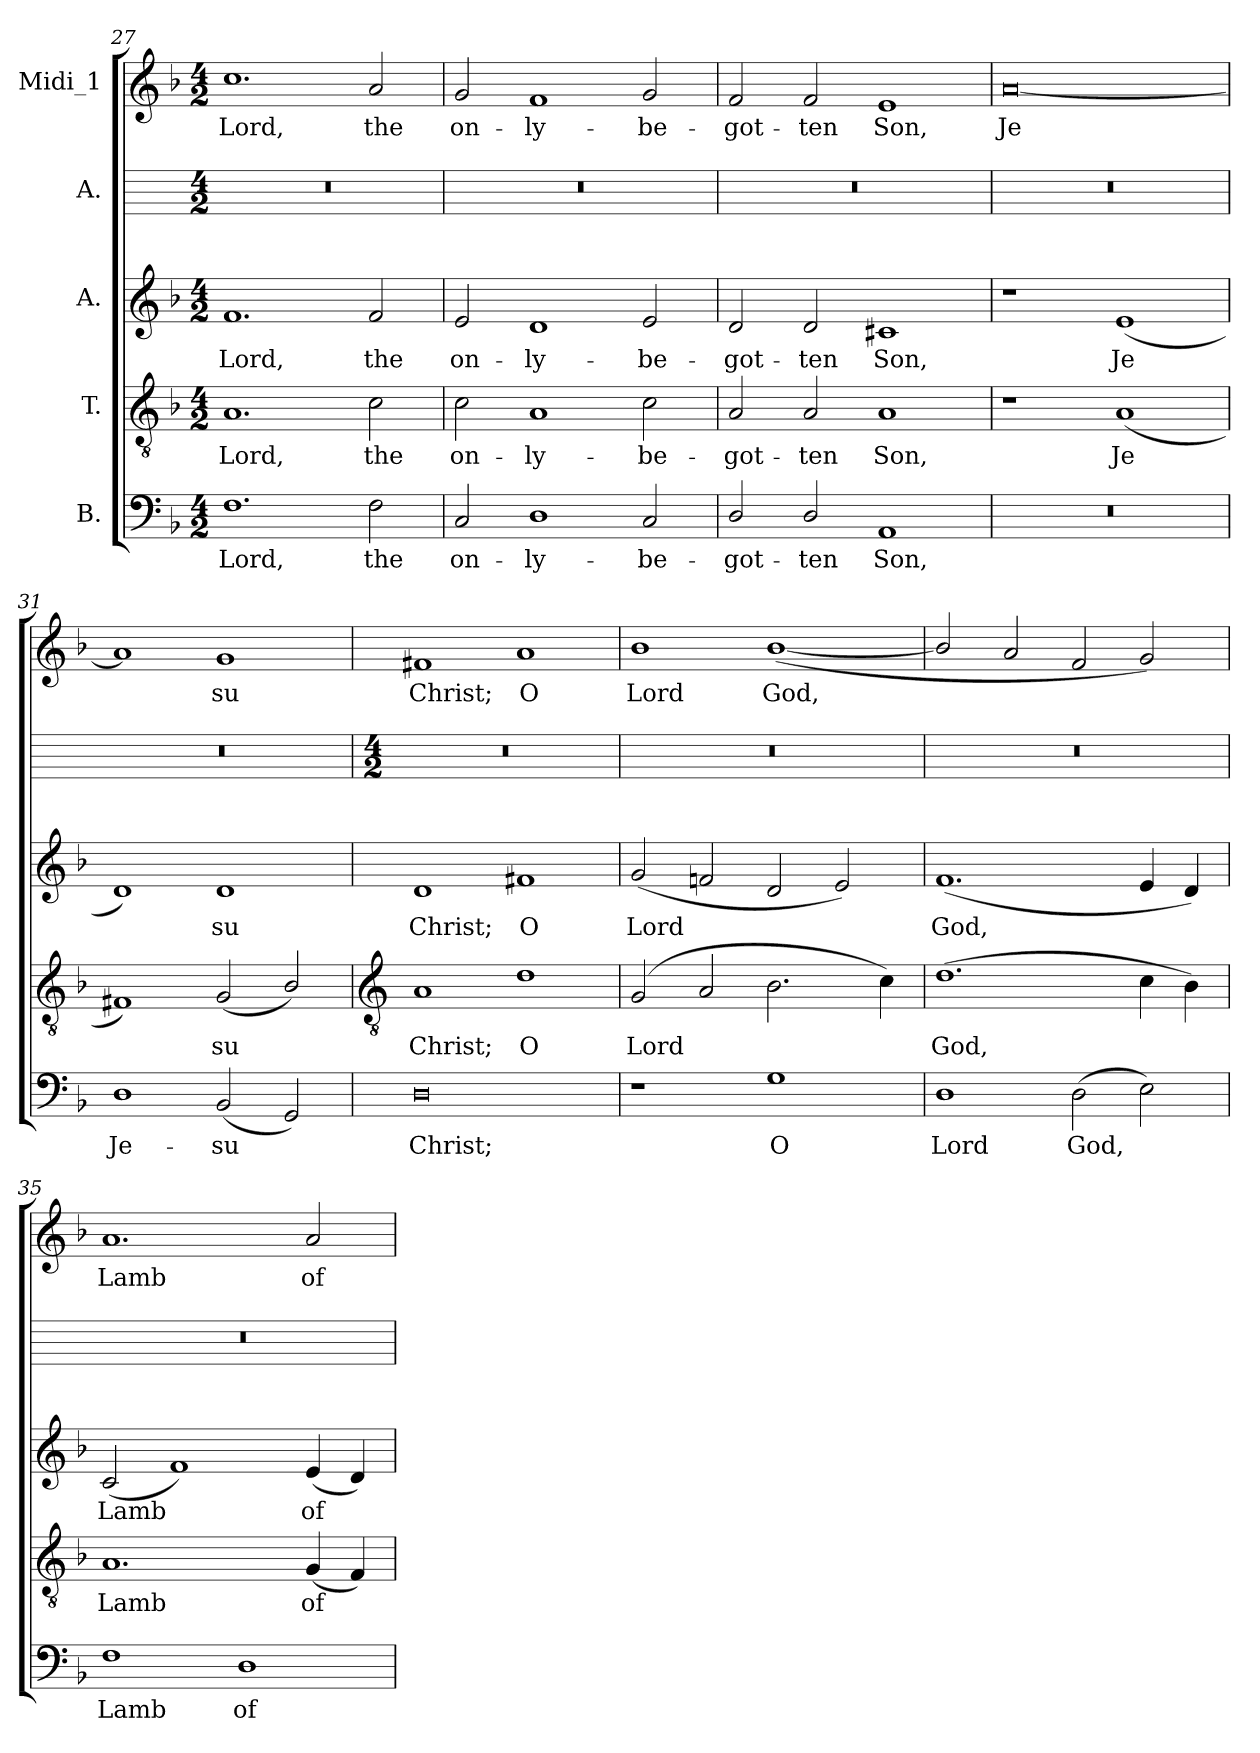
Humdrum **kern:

**kern	**text	**kern	**text	**kern	**text	**kern	**kern	**text
*part5	*part5	*part4	*part4	*part3	*part3	*part2	*part1	*part1
*staff5	*staff5	*staff4	*staff4	*staff3	*staff3	*staff2	*staff1	*staff1
*I"B.	*	*I"T.	*	*I"A.	*	*I"A.	*I"Midi_1	*
*clefF4	*	*clefGv2	*	*clefG2	*	*	*clefG2	*
*k[b-]	*	*k[b-]	*	*k[b-]	*	*	*k[b-]	*
*F:	*	*F:	*	*F:	*	*	*F:	*
*M4/2	*	*M4/2	*	*M4/2	*	*M4/2	*M4/2	*
=27	=27	=27	=27	=27	=27	=27	=27	=27
!	!LO:LY:b	!	!LO:LY:b	!	!LO:LY:b	!	!	!LO:LY:b
1.F	Lord,	1.A	Lord,	1.f	Lord,	0r	1.cc	Lord,
!	!LO:LY:b	!	!LO:LY:b	!	!LO:LY:b	!	!	!LO:LY:b
2F	the	2c	the	2f	the	.	2a	the
=28	=28	=28	=28	=28	=28	=28	=28	=28
!	!LO:LY:b	!	!LO:LY:b	!	!LO:LY:b	!	!	!LO:LY:b
2C	on-	2c	on-	2e	on-	0r	2g	on-
!	!LO:LY:b	!	!LO:LY:b	!	!LO:LY:b	!	!	!LO:LY:b
1D	-ly-	1A	-ly-	1d	-ly-	.	1f	-ly-
!	!LO:LY:b	!	!LO:LY:b	!	!LO:LY:b	!	!	!LO:LY:b
2C	-be-	2c	-be-	2e	-be-	.	2g	-be-
=29	=29	=29	=29	=29	=29	=29	=29	=29
!	!LO:LY:b	!	!LO:LY:b	!	!LO:LY:b	!	!	!LO:LY:b
2D/	-got-	2A	-got-	2d	-got-	0r	2f	-got-
!	!LO:LY:b	!	!LO:LY:b	!	!LO:LY:b	!	!	!LO:LY:b
2D/	-ten	2A	-ten	2d	-ten	.	2f	-ten
!	!LO:LY:b	!	!LO:LY:b	!	!LO:LY:b	!	!	!LO:LY:b
1AA	Son,	1A	Son,	1c#X	Son,	.	1e	Son,
=30	=30	=30	=30	=30	=30	=30	=30	=30
!	!	!	!	!	!	!	!	!LO:LY:b
0r	.	1r	.	1r	.	0r	[0a	Je
!	!	!	!LO:LY:b	!	!LO:LY:b	!	!	!
.	.	(<1A	Je	(<1e	Je	.	.	.
=31	=31	=31	=31	=31	=31	=31	=31	=31
!	!LO:LY:b	!	!	!	!	!	!	!
1D	Je-	1F#X)	.	1d)	.	0r	1a]	.
!	!LO:LY:b	!	!LO:LY:b	!	!LO:LY:b	!	!	!LO:LY:b
(<2BB-	-su	(<2G	su	1d	su	.	1g	su
2GG)	.	2B-/)	.	.	.	.	.	.
!!LO:LB:g=z
=32	=32	=32	=32	=32	=32	=32	=32	=32
*	*	*clefGv2	*	*	*	*	*	*
*	*	*	*	*	*	*M4/2	*	*
!	!LO:LY:b	!	!LO:LY:b	!	!LO:LY:b	!	!	!LO:LY:b
0D	Christ;	1A	Christ;	1d	Christ;	0r	1f#X	Christ;
!	!	!	!LO:LY:b	!	!LO:LY:b	!	!	!LO:LY:b
.	.	1d	O	1f#X	O	.	1a	O
=33	=33	=33	=33	=33	=33	=33	=33	=33
!	!	!	!LO:LY:b	!	!LO:LY:b	!	!	!LO:LY:b
1r	.	(<2G	Lord	(<2g	Lord	0r	1b-	Lord
.	.	2A	.	2fn	.	.	.	.
!	!LO:LY:b	!	!	!	!	!	!	!LO:LY:b
1G	O	2.B-	.	2d	.	.	(<[1b-/	God,
.	.	.	.	2e)	.	.	.	.
.	.	4c)	.	.	.	.	.	.
=34	=34	=34	=34	=34	=34	=34	=34	=34
!	!LO:LY:b	!	!LO:LY:b	!	!LO:LY:b	!	!	!
1D	Lord	(>1.d	God,	(<1.f	God,	0r	2b-/]	.
.	.	.	.	.	.	.	2a	.
!	!LO:LY:b	!	!	!	!	!	!	!
(>2D	God,	.	.	.	.	.	2f	.
2E)	.	4c	.	4e	.	.	2g)	.
.	.	4B-)	.	4d)	.	.	.	.
=35	=35	=35	=35	=35	=35	=35	=35	=35
!	!LO:LY:b	!	!LO:LY:b	!	!LO:LY:b	!	!	!LO:LY:b
1F	Lamb	1.A	Lamb	(<2c	Lamb	0r	1.a	Lamb
.	.	.	.	1f)	.	.	.	.
!	!LO:LY:b	!	!	!	!	!	!	!
1D	of	.	.	.	.	.	.	.
!	!	!	!LO:LY:b	!	!LO:LY:b	!	!	!LO:LY:b
.	.	(<4G	of	(<4e	of	.	2a	of
.	.	4F)	.	4d)	.	.	.	.
=	=	=	=	=	=	=	=	=
*-	*-	*-	*-	*-	*-	*-	*-	*-
